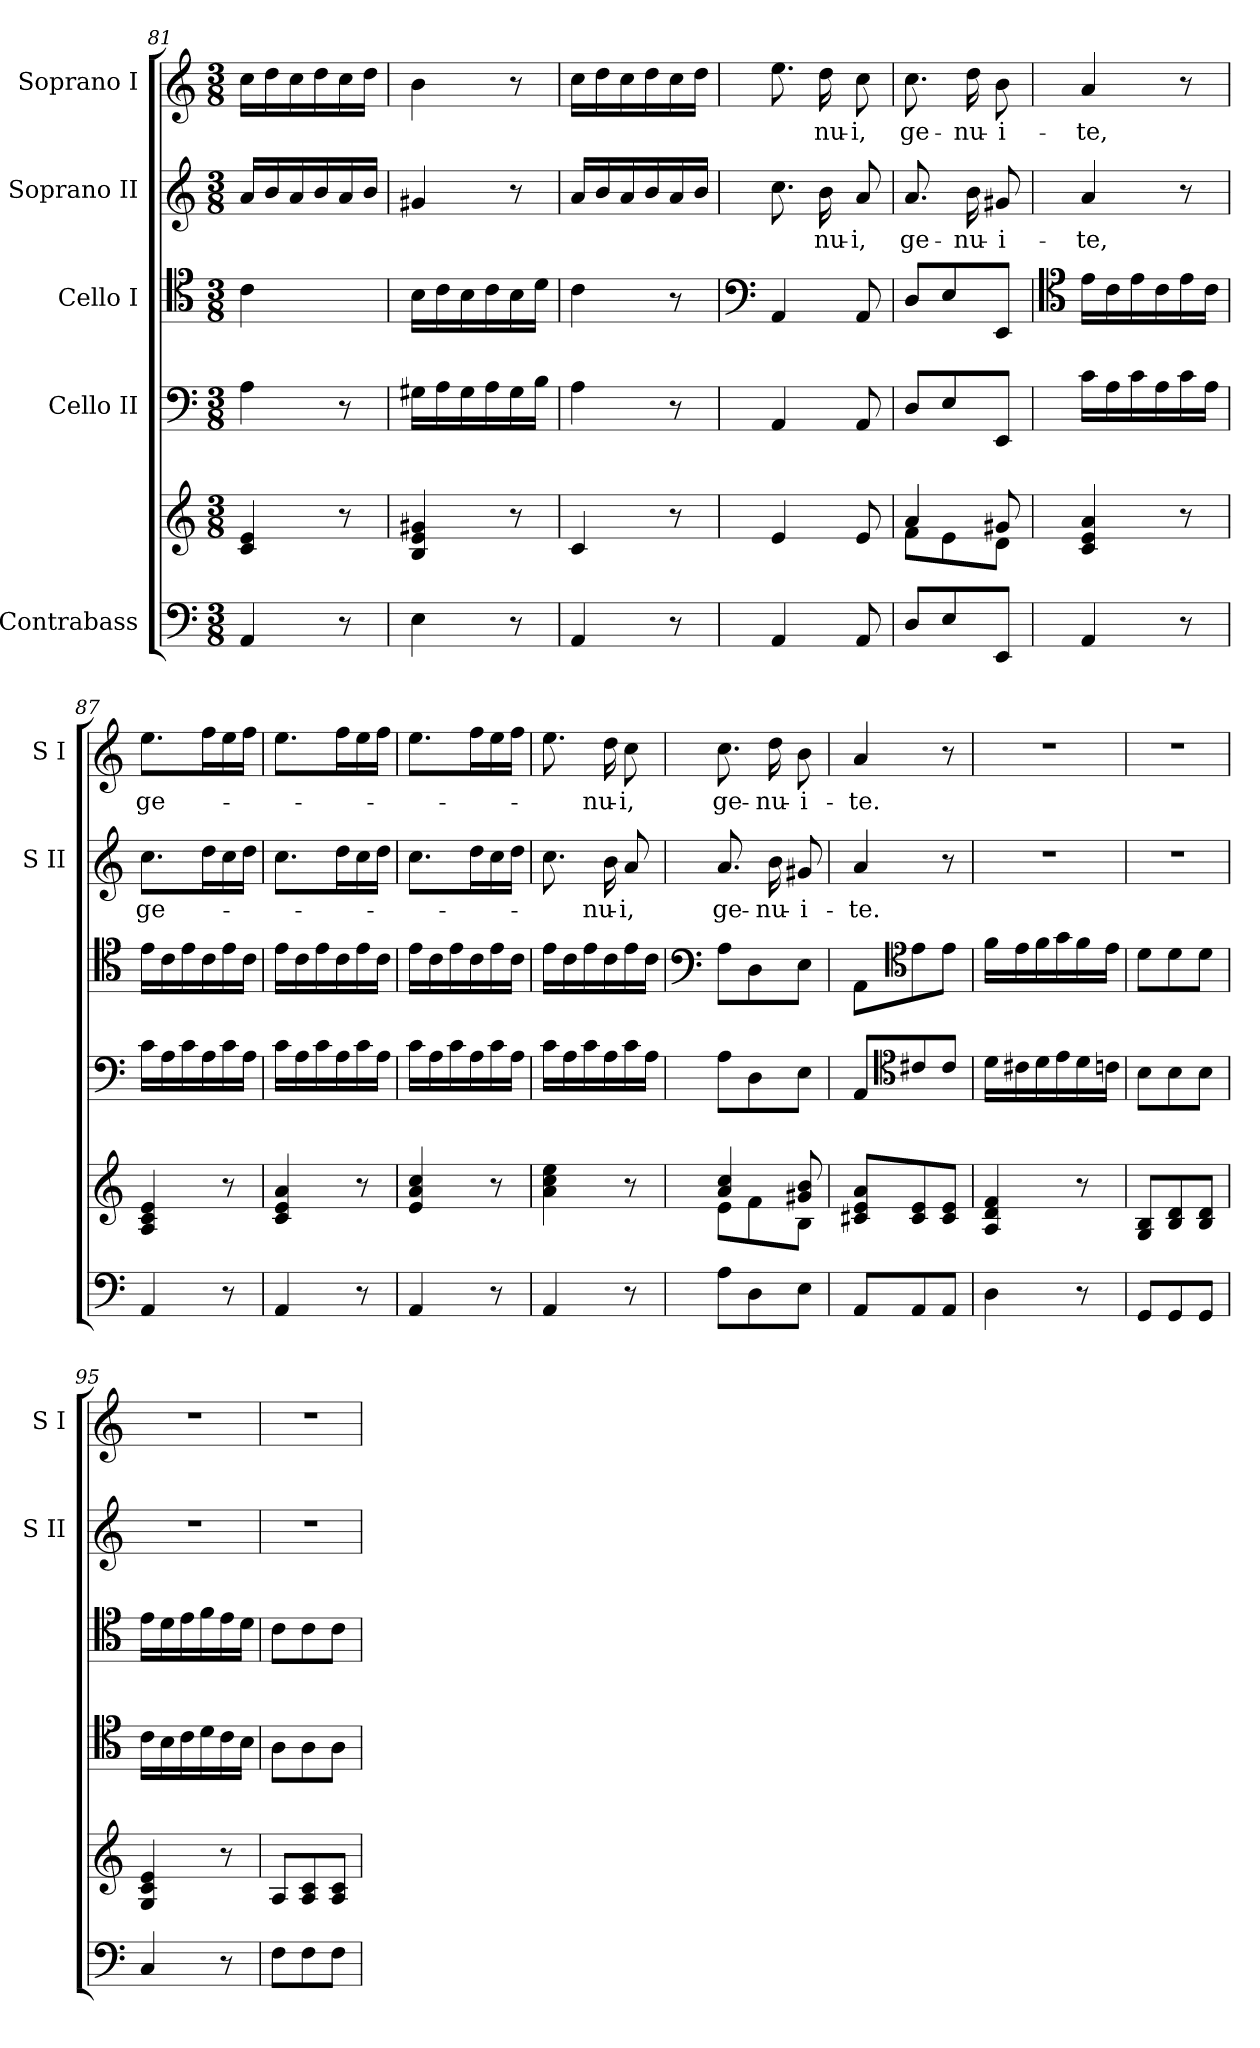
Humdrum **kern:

**kern	**kern	**kern	**kern	**kern	**text	**kern	**text
*part6	*part5	*part4	*part3	*part2	*part2	*part1	*part1
*staff6	*staff5	*staff4	*staff3	*staff2	*staff2	*staff1	*staff1
*I"Contrabass	*	*I"Cello II	*I"Cello I	*I"Soprano II	*	*I"Soprano I	*
*	*	*	*	*I'S II	*	*I'S I	*
*clefF4	*clefG2	*clefF4	*clefC4	*clefG2	*	*clefG2	*
*k[]	*k[]	*k[]	*k[]	*k[]	*	*k[]	*
*C:	*C:	*C:	*C:	*C:	*	*C:	*
*M3/8	*M3/8	*M3/8	*M3/8	*M3/8	*	*M3/8	*
=81	=81	=81	=81	=81	=81	=81	=81
4AA/	4c/ 4e/	4A\	4c\	16a/LL	.	16cc\LL	.
.	.	.	.	16b/	.	16dd\	.
.	.	.	.	16a/	.	16cc\	.
.	.	.	.	16b/	.	16dd\	.
8r	8r	8r	8ryy	16a/	.	16cc\	.
.	.	.	.	16b/JJ	.	16dd\JJ	.
=82	=82	=82	=82	=82	=82	=82	=82
4E\	4B/ 4e/ 4g#X/	16G#X\LL	16B\LL	4g#X/	.	4b\	.
.	.	16A\	16c\	.	.	.	.
.	.	16G#\	16B\	.	.	.	.
.	.	16A\	16c\	.	.	.	.
8r	8r	16G#\	16B\	8r	.	8r	.
.	.	16B\JJ	16d\JJ	.	.	.	.
!!LO:LB:g=z
=83	=83	=83	=83	=83	=83	=83	=83
4AA/	4c/	4A\	4c\	16a/LL	.	16cc\LL	.
.	.	.	.	16b/	.	16dd\	.
.	.	.	.	16a/	.	16cc\	.
.	.	.	.	16b/	.	16dd\	.
8r	8r	8r	8r	16a/	.	16cc\	.
.	.	.	.	16b/JJ	.	16dd\JJ	.
=84	=84	=84	=84	=84	=84	=84	=84
*	*	*	*clefF4	*	*	*	*
4AA/	4e/	4AA/	4AA/	8.cc\	.	8.ee\	.
!	!	!	!	!	!LO:LY:b	!	!LO:LY:b
.	.	.	.	16b\	-nu-	16dd\	-nu-
!	!	!	!	!	!LO:LY:b	!	!LO:LY:b
8AA/	8e/	8AA/	8AA/	8a/	-i,	8cc\	-i,
=85	=85	=85	=85	=85	=85	=85	=85
*	*^	*	*	*	*	*	*
!	!	!	!	!	!	!LO:LY:b	!	!LO:LY:b
8D/L	4a/	8f\L	8D/L	8D/L	8.a/	ge-	8.cc\	ge-
8E/	.	8e\	8E/	8E/	.	.	.	.
!	!	!	!	!	!	!LO:LY:b	!	!LO:LY:b
.	.	.	.	.	16b\	-nu-	16dd\	-nu-
!	!	!	!	!	!	!LO:LY:b	!	!LO:LY:b
8EE/J	8g#X/	8d\J	8EE/J	8EE/J	8g#X/	-i-	8b\	-i-
*	*v	*v	*	*	*	*	*	*
=86	=86	=86	=86	=86	=86	=86	=86
*	*	*	*clefC4	*	*	*	*
*	*^	*	*	*	*	*	*
!	!	!	!	!	!	!LO:LY:b	!	!LO:LY:b
*	*v	*v	*	*	*	*	*	*
4AA/	4c/ 4e/ 4a/	16c\LL	16e\LL	4a/	-te,	4a/	-te,
.	.	16A\	16c\	.	.	.	.
.	.	16c\	16e\	.	.	.	.
.	.	16A\	16c\	.	.	.	.
8r	8r	16c\	16e\	8r	.	8r	.
.	.	16A\JJ	16c\JJ	.	.	.	.
=87	=87	=87	=87	=87	=87	=87	=87
!	!	!	!	!	!LO:LY:b	!	!LO:LY:b
4AA/	4A/ 4c/ 4e/	16c\LL	16e\LL	8.cc\L	ge-	8.ee\L	ge-
.	.	16A\	16c\	.	.	.	.
.	.	16c\	16e\	.	.	.	.
.	.	16A\	16c\	16dd\L	.	16ff\L	.
8r	8r	16c\	16e\	16cc\	.	16ee\	.
.	.	16A\JJ	16c\JJ	16dd\JJ	.	16ff\JJ	.
=88	=88	=88	=88	=88	=88	=88	=88
4AA/	4c/ 4e/ 4a/	16c\LL	16e\LL	8.cc\L	.	8.ee\L	.
.	.	16A\	16c\	.	.	.	.
.	.	16c\	16e\	.	.	.	.
.	.	16A\	16c\	16dd\L	.	16ff\L	.
8r	8r	16c\	16e\	16cc\	.	16ee\	.
.	.	16A\JJ	16c\JJ	16dd\JJ	.	16ff\JJ	.
=89	=89	=89	=89	=89	=89	=89	=89
4AA/	4e/ 4a/ 4cc/	16c\LL	16e\LL	8.cc\L	.	8.ee\L	.
.	.	16A\	16c\	.	.	.	.
.	.	16c\	16e\	.	.	.	.
.	.	16A\	16c\	16dd\L	.	16ff\L	.
8r	8r	16c\	16e\	16cc\	.	16ee\	.
.	.	16A\JJ	16c\JJ	16dd\JJ	.	16ff\JJ	.
!!LO:PB:g=z
=90	=90	=90	=90	=90	=90	=90	=90
4AA/	4a\ 4cc\ 4ee\	16c\LL	16e\LL	8.cc\	.	8.ee\	.
.	.	16A\	16c\	.	.	.	.
.	.	16c\	16e\	.	.	.	.
!	!	!	!	!	!LO:LY:b	!	!LO:LY:b
.	.	16A\	16c\	16b\	-nu-	16dd\	-nu-
!	!	!	!	!	!LO:LY:b	!	!LO:LY:b
8r	8r	16c\	16e\	8a/	-i,	8cc\	-i,
.	.	16A\JJ	16c\JJ	.	.	.	.
=91	=91	=91	=91	=91	=91	=91	=91
*	*	*	*clefF4	*	*	*	*
*	*^	*	*	*	*	*	*
!	!	!	!	!	!	!LO:LY:b	!	!LO:LY:b
8A\L	4a/ 4cc/	8e\L	8A\L	8A\L	8.a/	ge-	8.cc\	ge-
8D\	.	8f\	8D\	8D\	.	.	.	.
!	!	!	!	!	!	!LO:LY:b	!	!LO:LY:b
.	.	.	.	.	16b\	-nu-	16dd\	-nu-
!	!	!	!	!	!	!LO:LY:b	!	!LO:LY:b
8E\J	8g#X/ 8b/	8B\J	8E\J	8E\J	8g#X/	-i-	8b\	-i-
=92	=92	=92	=92	=92	=92	=92	=92	=92
!	!	!	!	!	!	!LO:LY:b	!	!LO:LY:b
*	*v	*v	*	*	*	*	*	*
8AA/L	8c#X/ 8e/ 8a/L	8AA/L	8AA\L	4a/	-te.	4a/	-te.
*	*	*clefC4	*clefC4	*	*	*	*
8AA/	8c#/ 8e/	8c#X/	8e\	.	.	.	.
8AA/J	8c#/ 8e/J	8c#/J	8e\J	8r	.	8r	.
=93	=93	=93	=93	=93	=93	=93	=93
4D\	4A/ 4d/ 4f/	16d\LL	16f\LL	4.r	.	4.r	.
.	.	16c#X\	16e\	.	.	.	.
.	.	16d\	16f\	.	.	.	.
.	.	16e\	16g\	.	.	.	.
8r	8r	16d\	16f\	.	.	.	.
.	.	16cn\JJ	16e\JJ	.	.	.	.
=94	=94	=94	=94	=94	=94	=94	=94
8GG/L	8G/ 8B/L	8B\L	8d\L	4.r	.	4.r	.
8GG/	8B/ 8d/	8B\	8d\	.	.	.	.
8GG/J	8B/ 8d/J	8B\J	8d\J	.	.	.	.
=95	=95	=95	=95	=95	=95	=95	=95
4C/	4G/ 4c/ 4e/	16c\LL	16e\LL	4.r	.	4.r	.
.	.	16B\	16d\	.	.	.	.
.	.	16c\	16e\	.	.	.	.
.	.	16d\	16f\	.	.	.	.
8r	8r	16c\	16e\	.	.	.	.
.	.	16B\JJ	16d\JJ	.	.	.	.
=96	=96	=96	=96	=96	=96	=96	=96
8F\L	8A/L	8A\L	8c\L	4.r	.	4.r	.
8F\	8A/ 8c/	8A\	8c\	.	.	.	.
8F\J	8A/ 8c/J	8A\J	8c\J	.	.	.	.
=	=	=	=	=	=	=	=
*-	*-	*-	*-	*-	*-	*-	*-
